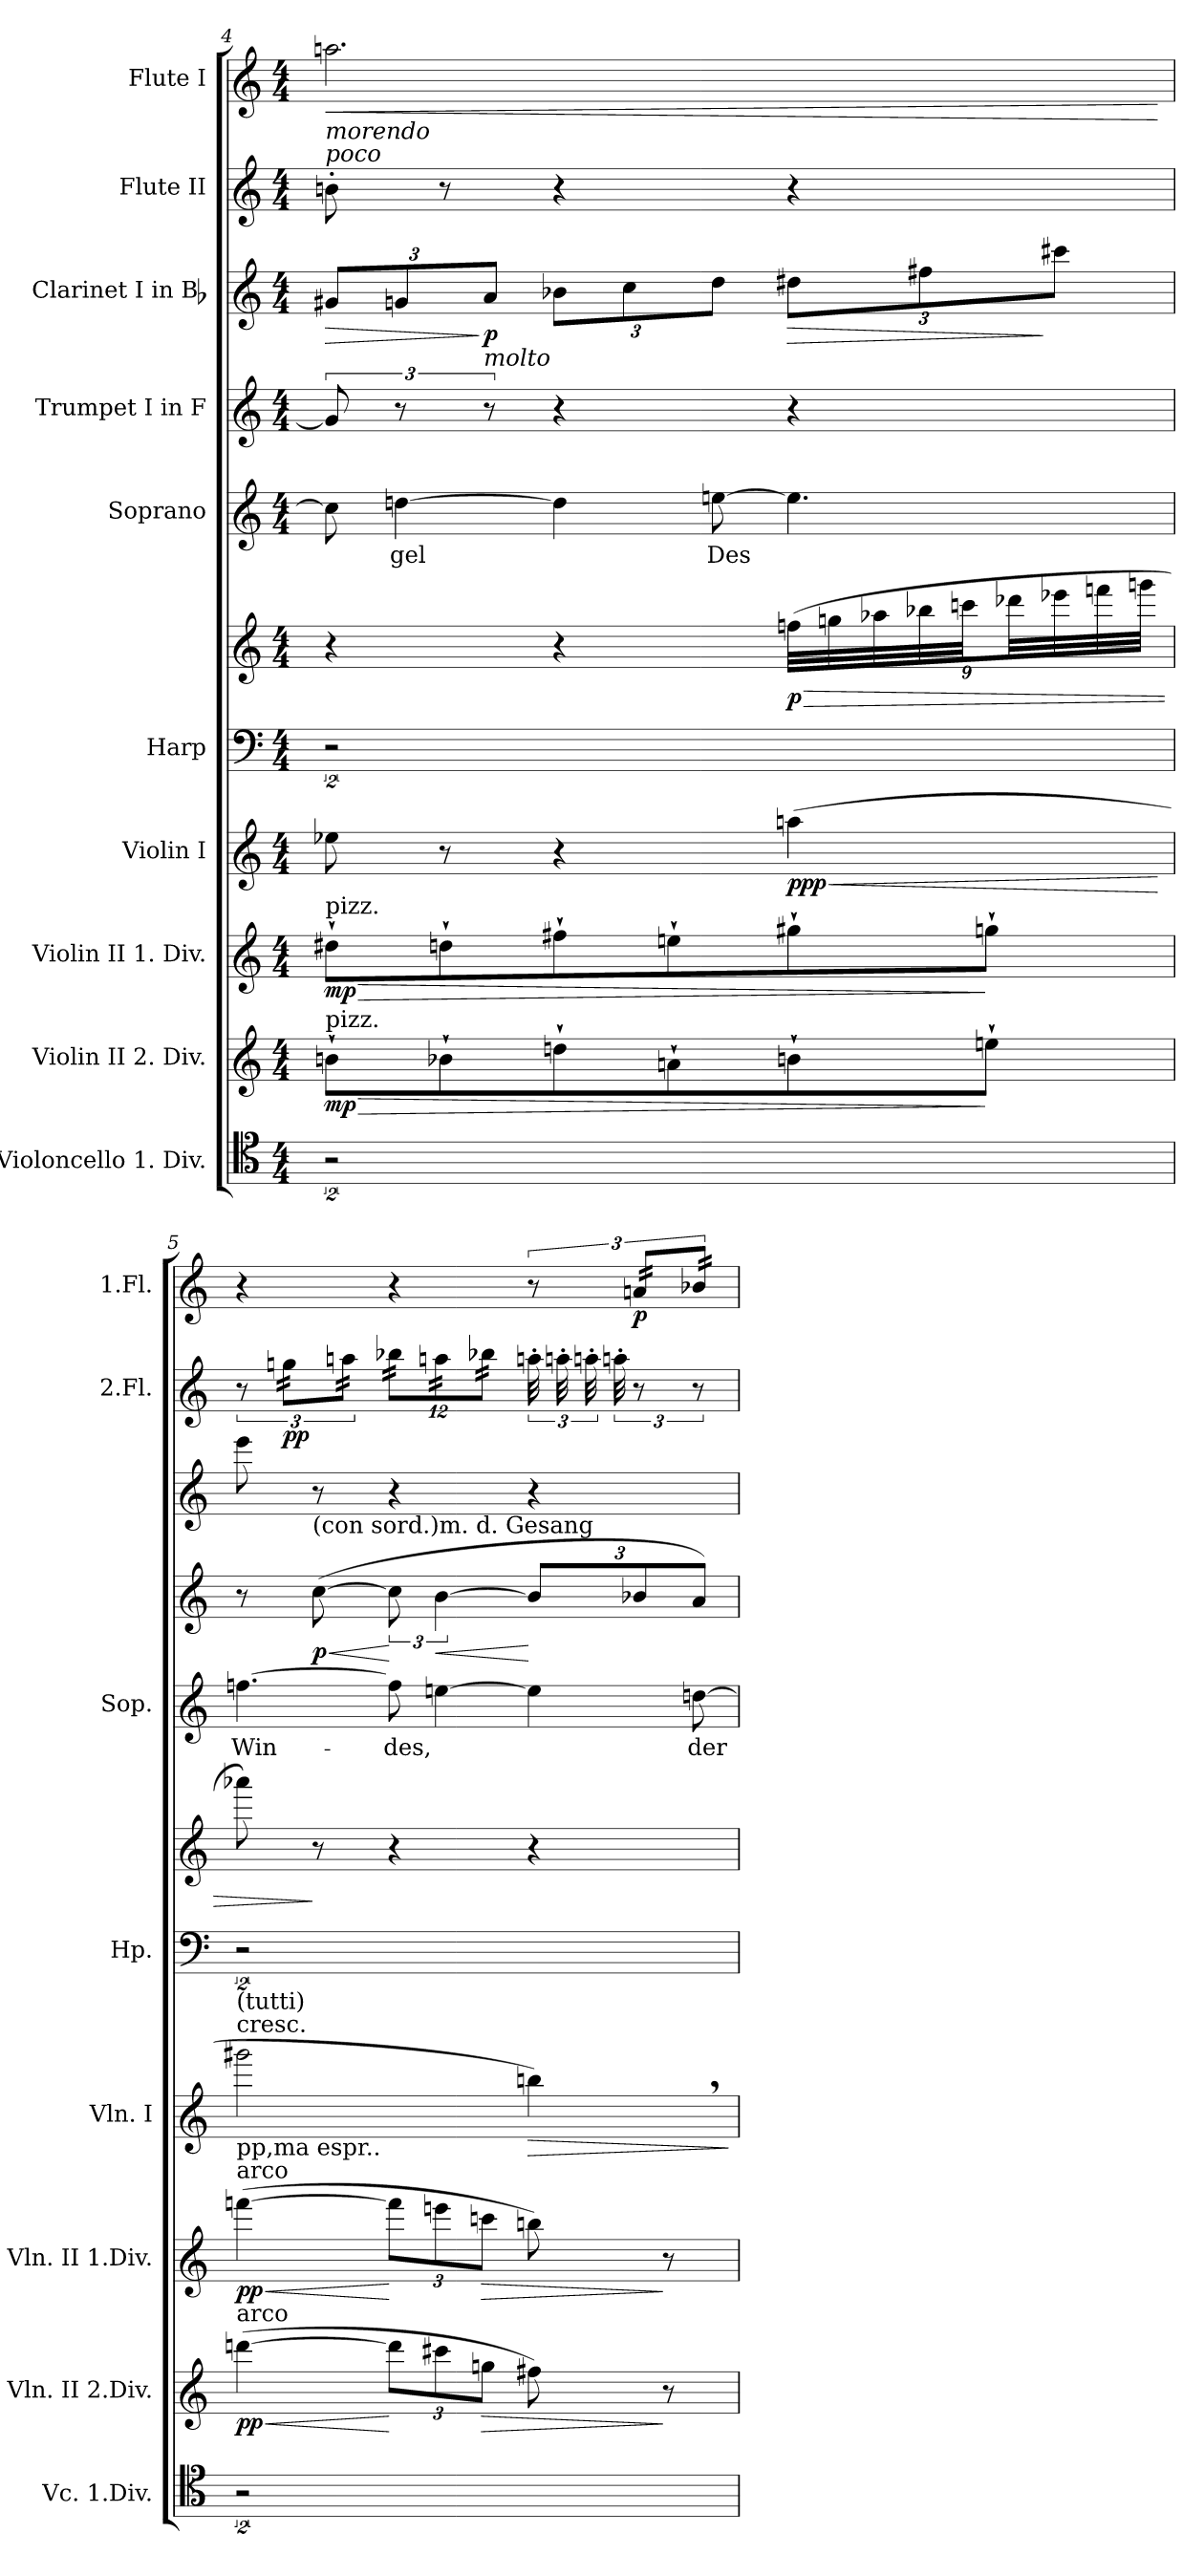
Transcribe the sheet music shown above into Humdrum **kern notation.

**kern	**kern	**dynam	**kern	**dynam	**kern	**dynam	**kern	**kern	**dynam	**kern	**text	**kern	**dynam	**kern	**dynam	**kern	**dynam	**kern	**dynam
*part10	*part9	*part9	*part8	*part8	*part7	*part7	*part6	*part6	*part6	*part5	*part5	*part4	*part4	*part3	*part3	*part2	*part2	*part1	*part1
*staff11	*staff10	*staff10	*staff9	*staff9	*staff8	*staff8	*staff7	*staff6	*staff6/7	*staff5	*staff5	*staff4	*staff4	*staff3	*staff3	*staff2	*staff2	*staff1	*staff1
*I"Violoncello 1. Div.	*I"Violin II 2. Div.	*	*I"Violin II 1. Div.	*	*I"Violin I	*	*I"Harp	*	*	*I"Soprano	*	*I"Trumpet I in F	*	*I"Clarinet I in Bb	*	*I"Flute II	*	*I"Flute I	*
*I'Vc. 1.Div.	*I'Vln. II 2.Div.	*	*I'Vln. II 1.Div.	*	*I'Vln. I	*	*I'Hp.	*	*	*I'Sop.	*	*	*	*	*	*I'2.Fl.	*	*I'1.Fl.	*
*clefC4	*clefG2	*	*clefG2	*	*clefG2	*	*clefF4	*clefG2	*	*clefG2	*	*clefG2	*	*clefG2	*	*clefG2	*	*clefG2	*
*	*	*	*	*	*	*	*	*	*	*	*	*ITrd-3c-5	*	*ITrd1c2	*	*	*	*	*
*k[]	*k[]	*	*k[]	*	*k[]	*	*k[]	*k[]	*	*k[]	*	*k[b-]	*	*k[b-e-]	*	*k[]	*	*k[]	*
*M4/4	*M4/4	*	*M4/4	*	*M4/4	*	*M4/4	*M4/4	*	*M4/4	*	*M4/4	*	*M4/4	*	*M4/4	*	*M4/4	*
=4	=4	=4	=4	=4	=4	=4	=4	=4	=4	=4	=4	=4	=4	=4	=4	=4	=4	=4	=4
!	!	!LO:HP:b	!	!LO:HP:b	!	!	!	!	!	!	!	!	!	!	!	!	!	!	!
*	*	*	*	*	*	*	*	*	*	*Xtuplet	*	*	*	*	*	*	*	*	*
!	!	!	!	!	!	!	!	!	!	!	!	!	!	!	!	!	!	!LO:TX:b:i:t=morendo	!
!	!	!	!	!	!	!	!	!	!	!	!	!	!	!	!	!	!	!LO:TX:b:i:t=poco	!
!	!	!	!LO:TX:a:t=pizz.	!	!	!	!	!	!	!	!	!	!	!	!	!	!	!	!
!	!LO:TX:a:t=pizz.	!	!	!	!	!	!	!	!	!	!	!	!	!	!	!	!	!	!
!	!	!	!	!	!	!	!	!	!	!	!	!	!	!	!LO:HP:b	!	!	!	!LO:HP:b
4%3r	8bn`L	> mp	8dd#X`L	> mp	8ee-X	.	4%3r	4r	.	12cc]	.	12cc]	.	12f#XL	>	8bn'	.	2.aan	<
.	.	.	.	.	.	.	.	.	.	[6ddn	-gel	12r	.	12fn	.	.	.	.	.
.	8b-X`	.	8ddn`	.	8r	.	.	.	.	.	.	.	.	.	.	8r	.	.	.
!	!	!	!	!	!	!	!	!	!	!	!	!	!	!LO:TX:b:i:t=molto	!	!	!	!	!
.	.	.	.	.	.	.	.	.	.	.	.	12r	.	12gJ	] p	.	.	.	.
.	8ddn`	.	8ff#X`	.	4r	.	.	4r	.	6dd]	.	4r	.	12a-XL	.	4r	.	.	.
.	.	.	.	.	.	.	.	.	.	.	.	.	.	12b-	.	.	.	.	.
.	8an`	.	8een`	.	.	.	.	.	.	.	.	.	.	.	.	.	.	.	.
.	.	.	.	.	.	.	.	.	.	[12een	Des	.	.	12ccJ	.	.	.	.	.
!	!	!	!	!	!	!LO:HP:b	!	!	!	!	!	!	!	!	!LO:HP:b	!	!	!	!
.	8bn`	.	8gg#X`	.	(4aan	< ppp	.	(36ffn\LLL	> p	6.ee]	.	4r	.	12cc#XL	>	4r	.	.	.
.	.	.	.	.	.	.	.	36ggn\	.	.	.	.	.	.	.	.	.	.	.
.	.	.	.	.	.	.	.	36aa-X\	.	.	.	.	.	.	.	.	.	.	.
.	.	.	.	.	.	.	.	36bb-X\	.	.	.	.	.	12een	.	.	.	.	.
.	.	.	.	.	.	.	.	36cccn\JJ	.	.	.	.	.	.	.	.	.	.	.
.	8een`J	]	8ggn`J	]	.	.	.	.	.	.	.	.	.	.	.	.	.	.	.
.	.	.	.	.	.	.	.	36ddd-X\LL	.	.	.	.	.	.	.	.	.	.	.
.	.	.	.	.	.	.	.	36eee-X\	.	.	.	.	.	12bbnJ	]	.	.	.	.
.	.	.	.	.	.	.	.	36fffn\	.	.	.	.	.	.	.	.	.	.	.
.	.	.	.	.	.	.	.	36gggn\JJJ	.	.	.	.	.	.	.	.	.	.	.
.	.	.	.	.	.	[	.	.	.	.	.	.	.	.	.	.	.	.	[
=5	=5	=5	=5	=5	=5	=5	=5	=5	=5	=5	=5	=5	=5	=5	=5	=5	=5	=5	=5
!	!	!	!	!	!LO:TX:t=cresc.	!	!	!	!	!	!	!	!	!	!	!	!	!	!
!	!	!	!	!	!LO:TX:a:t=(tutti)	!	!	!	!	!	!	!	!	!	!	!	!	!	!
!	!	!	!	!	!LO:TX:b:t=pp,ma espr..	!	!	!	!	!	!	!	!	!	!	!	!	!	!
!	!	!	!LO:TX:a:t=arco	!	!	!	!	!	!	!	!	!	!	!	!	!	!	!	!
!	!LO:TX:a:t=arco	!	!	!	!	!	!	!	!	!	!	!	!	!	!	!	!	!	!
!	!	!LO:HP:b	!	!LO:HP:b	!	!	!	!	!	!	!	!	!	!	!	!	!	!	!
4%3r	([4dddn	< pp	([4fffn	< pp	2ggg#X	.	4%3r	8aaa-X)	.	[6.ffn	Win-	8r	.	8ddd	.	12r	.	4r	.
!	!	!	!	!	!	!	!	!	!	!	!	!	!	!	!	!LO:TX:a:t=(Flzg.)	!	!	!
*	*	*	*	*	*	*	*	*	*	*	*	*	*	*	*	*tremolo	*	*	*
.	.	.	.	.	.	.	.	.	.	.	.	.	.	.	.	(48ggnLLL	pp	.	.
.	.	.	.	.	.	.	.	.	.	.	.	.	.	.	.	(48ggn	.	.	.
!	!	!	!	!	!	!	!	!	!	!	!	!LO:TX:a:t=(con sord.)m. d. Gesang	!	!	!	!	!	!	!
!	!	!	!	!	!	!	!	!	!	!	!	!	!LO:HP:b	!	!	!	!	!	!
.	.	.	.	.	.	.	.	8r	]	.	.	([8ff	< p	8r	.	(48ggn	.	.	.
.	.	.	.	.	.	.	.	.	.	.	.	.	.	.	.	(48ggn	.	.	.
.	.	.	.	.	.	.	.	.	.	.	.	.	.	.	.	48aan	.	.	.
.	.	.	.	.	.	.	.	.	.	.	.	.	.	.	.	48aan	.	.	.
.	.	.	.	.	.	.	.	.	.	.	.	.	.	.	.	48aan	.	.	.
.	.	.	.	.	.	.	.	.	.	.	.	.	.	.	.	48aanJJJ	.	.	.
.	12dddL]	[	12fffL]	[	.	.	.	4r	.	12ff]	-des,	12ff]	[	4r	.	48bb-XLLL	.	4r	.
.	.	.	.	.	.	.	.	.	.	.	.	.	.	.	.	48bb-X	.	.	.
.	.	.	.	.	.	.	.	.	.	.	.	.	.	.	.	48bb-X	.	.	.
.	.	.	.	.	.	.	.	.	.	.	.	.	.	.	.	48bb-X	.	.	.
!	!	!	!	!	!	!	!	!	!	!	!	!	!LO:HP:b	!	!	!	!	!	!
.	12ccc#X	.	12eeen	.	.	.	.	.	.	[6een	.	[6ee	<	.	.	48aan	.	.	.
.	.	.	.	.	.	.	.	.	.	.	.	.	.	.	.	48aan	.	.	.
.	.	.	.	.	.	.	.	.	.	.	.	.	.	.	.	48aan	.	.	.
.	.	.	.	.	.	.	.	.	.	.	.	.	.	.	.	48aan	.	.	.
!	!	!LO:HP:b	!	!LO:HP:b	!	!	!	!	!	!	!	!	!	!	!	!	!	!	!
.	12ggnJ	>	12cccnJ	>	.	.	.	.	.	.	.	.	.	.	.	48bb-X	.	.	.
.	.	.	.	.	.	.	.	.	.	.	.	.	.	.	.	48bb-X	.	.	.
.	.	.	.	.	.	.	.	.	.	.	.	.	.	.	.	48bb-X	.	.	.
.	.	.	.	.	.	.	.	.	.	.	.	.	.	.	.	48bb-XJJJ	.	.	.
*	*	*	*	*	*	*	*	*	*	*	*	*	*	*	*	*Xtremolo	*	*	*
!	!	!	!	!	!	!LO:HP:b	!	!	!	!	!	!	!	!	!	!	!	!	!
.	8ff#X)	.	8bbn)	.	4bbn,)	>	.	4r	.	6ee]	.	12eeL]	[	4r	.	48aan'	.	12r	.
.	.	.	.	.	.	.	.	.	.	.	.	.	.	.	.	48aan'	.	.	.
.	.	.	.	.	.	.	.	.	.	.	.	.	.	.	.	48aan'	.	.	.
.	.	.	.	.	.	.	.	.	.	.	.	.	.	.	.	48aan')	.	.	.
!	!	!	!	!	!	!	!	!	!	!	!	!	!	!	!	!	!	!LO:TX:a:t=(Flzg.)	!
*	*	*	*	*	*	*	*	*	*	*	*	*	*	*	*	*	*	*tremolo	*
.	.	.	.	.	.	.	.	.	.	.	.	12ee-X	.	.	.	12r	.	48anLLL	p
.	.	.	.	.	.	.	.	.	.	.	.	.	.	.	.	.	.	48an	.
.	8r	]	8r	]	.	.	.	.	.	.	.	.	.	.	.	.	.	48an	.
.	.	.	.	.	.	.	.	.	.	.	.	.	.	.	.	.	.	48an	.
.	.	.	.	.	.	.	.	.	.	[12ddn	der	12ddJ)	.	.	.	12r	.	48b-X	.
.	.	.	.	.	.	.	.	.	.	.	.	.	.	.	.	.	.	48b-X	.
.	.	.	.	.	.	.	.	.	.	.	.	.	.	.	.	.	.	48b-X	.
.	.	.	.	.	.	.	.	.	.	.	.	.	.	.	.	.	.	48b-XJJJ	.
*	*	*	*	*	*	*	*	*	*	*	*	*	*	*	*	*	*	*Xtremolo	*
.	.	.	.	.	.	]	.	.	.	.	.	.	.	.	.	.	.	.	.
=	=	=	=	=	=	=	=	=	=	=	=	=	=	=	=	=	=	=	=
*-	*-	*-	*-	*-	*-	*-	*-	*-	*-	*-	*-	*-	*-	*-	*-	*-	*-	*-	*-
